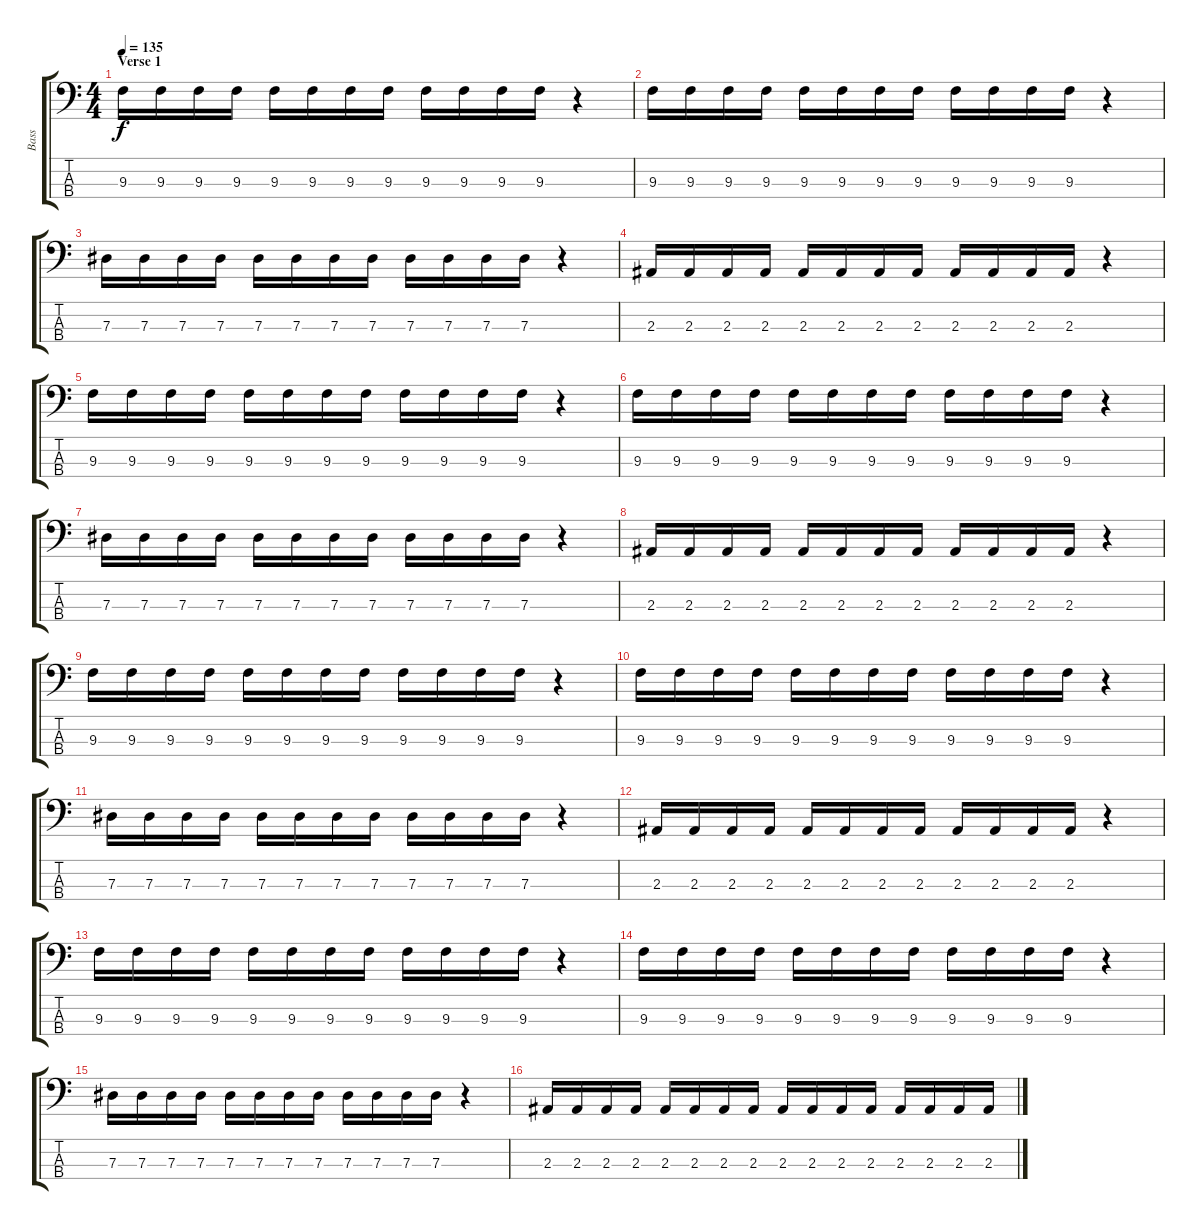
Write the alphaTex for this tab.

\track ("Bass" "Bass") {instrument electricbassfinger}
\staff {score tabs}
\tuning (Gb2 Db2 Ab1 Db1) {hide}
\ts (4 4)
\section ("" "Verse 1")
\tempo 135
\clef f4
\ks c
9.3.16{dy f} 9.3.16 9.3.16 9.3.16 9.3.16 9.3.16 9.3.16 9.3.16 9.3.16 9.3.16 9.3.16 9.3.16 r.4 |
9.3.16 9.3.16 9.3.16 9.3.16 9.3.16 9.3.16 9.3.16 9.3.16 9.3.16 9.3.16 9.3.16 9.3.16 r.4 |
7.3.16 7.3.16 7.3.16 7.3.16 7.3.16 7.3.16 7.3.16 7.3.16 7.3.16 7.3.16 7.3.16 7.3.16 r.4 |
2.3.16 2.3.16 2.3.16 2.3.16 2.3.16 2.3.16 2.3.16 2.3.16 2.3.16 2.3.16 2.3.16 2.3.16 r.4 |
9.3.16 9.3.16 9.3.16 9.3.16 9.3.16 9.3.16 9.3.16 9.3.16 9.3.16 9.3.16 9.3.16 9.3.16 r.4 |
9.3.16 9.3.16 9.3.16 9.3.16 9.3.16 9.3.16 9.3.16 9.3.16 9.3.16 9.3.16 9.3.16 9.3.16 r.4 |
7.3.16 7.3.16 7.3.16 7.3.16 7.3.16 7.3.16 7.3.16 7.3.16 7.3.16 7.3.16 7.3.16 7.3.16 r.4 |
2.3.16 2.3.16 2.3.16 2.3.16 2.3.16 2.3.16 2.3.16 2.3.16 2.3.16 2.3.16 2.3.16 2.3.16 r.4 |
9.3.16 9.3.16 9.3.16 9.3.16 9.3.16 9.3.16 9.3.16 9.3.16 9.3.16 9.3.16 9.3.16 9.3.16 r.4 |
9.3.16 9.3.16 9.3.16 9.3.16 9.3.16 9.3.16 9.3.16 9.3.16 9.3.16 9.3.16 9.3.16 9.3.16 r.4 |
7.3.16 7.3.16 7.3.16 7.3.16 7.3.16 7.3.16 7.3.16 7.3.16 7.3.16 7.3.16 7.3.16 7.3.16 r.4 |
2.3.16 2.3.16 2.3.16 2.3.16 2.3.16 2.3.16 2.3.16 2.3.16 2.3.16 2.3.16 2.3.16 2.3.16 r.4 |
9.3.16 9.3.16 9.3.16 9.3.16 9.3.16 9.3.16 9.3.16 9.3.16 9.3.16 9.3.16 9.3.16 9.3.16 r.4 |
9.3.16 9.3.16 9.3.16 9.3.16 9.3.16 9.3.16 9.3.16 9.3.16 9.3.16 9.3.16 9.3.16 9.3.16 r.4 |
7.3.16 7.3.16 7.3.16 7.3.16 7.3.16 7.3.16 7.3.16 7.3.16 7.3.16 7.3.16 7.3.16 7.3.16 r.4 |
2.3.16 2.3.16 2.3.16 2.3.16 2.3.16 2.3.16 2.3.16 2.3.16 2.3.16 2.3.16 2.3.16 2.3.16 2.3.16 2.3.16 2.3.16 2.3.16
